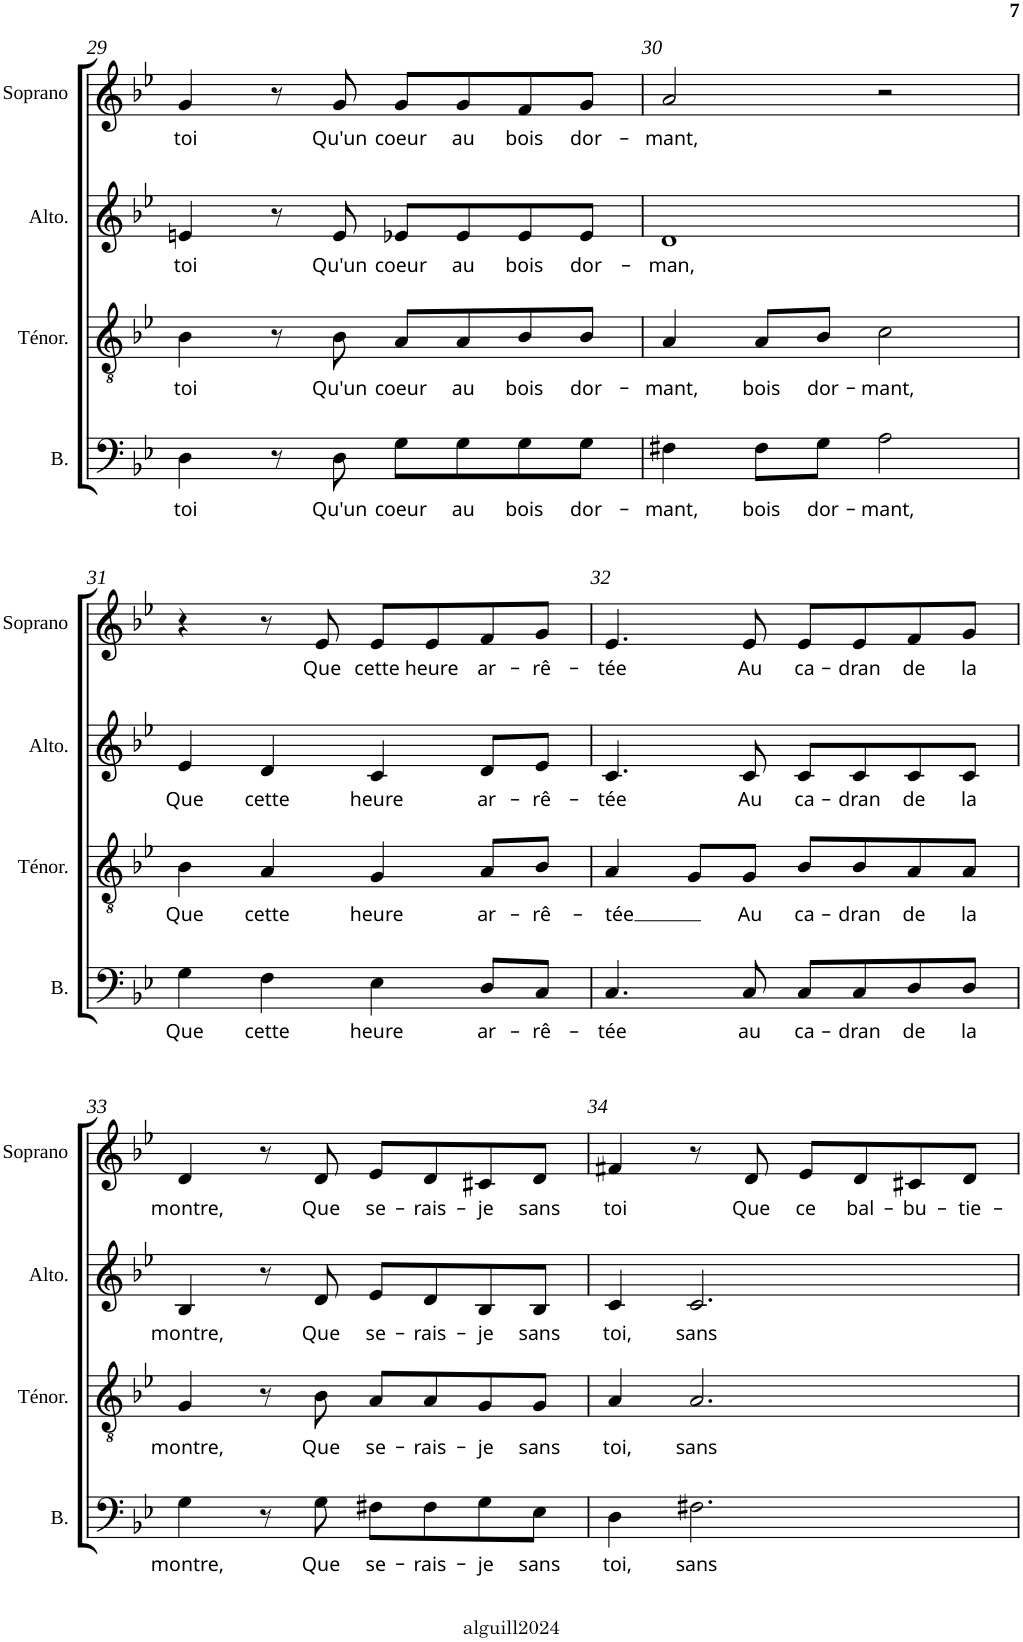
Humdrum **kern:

**kern	**text	**kern	**text	**kern	**text	**kern	**text
*part4	*part4	*part3	*part3	*part2	*part2	*part1	*part1
*staff4	*staff4	*staff3	*staff3	*staff2	*staff2	*staff1	*staff1
*I"Basse	*	*I"Ténor	*	*I"Alto	*	*I"Soprano	*
*I'B.	*	*I'Ténor.	*	*I'Alto.	*	*I'Soprano	*
!!LO:PB:g=z
*clefF4	*	*clefGv2	*	*clefG2	*	*clefG2	*
*k[b-e-]	*	*k[b-e-]	*	*k[b-e-]	*	*k[b-e-]	*
*g:	*	*g:	*	*g:	*	*g:	*
*M4/4	*	*M4/4	*	*M4/4	*	*M4/4	*
*met(c)	*	*met(c)	*	*met(c)	*	*met(c)	*
=29	=29	=29	=29	=29	=29	=29	=29
!	!LO:LY:b	!	!LO:LY:b	!	!LO:LY:b	!	!LO:LY:b
4D\	toi	4B-\	toi	4en/	toi	4g/	toi
8r	.	8r	.	8r	.	8r	.
!	!LO:LY:b	!	!LO:LY:b	!	!LO:LY:b	!	!LO:LY:b
8D\	Qu'un	8B-\	Qu'un	8e/	Qu'un	8g/	Qu'un
!	!LO:LY:b	!	!LO:LY:b	!	!LO:LY:b	!	!LO:LY:b
8G\L	coeur	8A/L	coeur	8e-X/L	coeur	8g/L	coeur
!	!LO:LY:b	!	!LO:LY:b	!	!LO:LY:b	!	!LO:LY:b
8G\	au	8A/	au	8e-/	au	8g/	au
!	!LO:LY:b	!	!LO:LY:b	!	!LO:LY:b	!	!LO:LY:b
8G\	bois	8B-/	bois	8e-/	bois	8f/	bois
!	!LO:LY:b	!	!LO:LY:b	!	!LO:LY:b	!	!LO:LY:b
8G\J	dor-	8B-/J	dor-	8e-/J	dor-	8g/J	dor-
=30	=30	=30	=30	=30	=30	=30	=30
!	!LO:LY:b	!	!LO:LY:b	!	!LO:LY:b	!	!LO:LY:b
4F#X\	-mant,	4A/	-mant,	1d	-man,	2a/	-mant,
!	!LO:LY:b	!	!LO:LY:b	!	!	!	!
8F#\L	bois	8A/L	bois	.	.	.	.
!	!LO:LY:b	!	!LO:LY:b	!	!	!	!
8G\J	dor-	8B-/J	dor-	.	.	.	.
!	!LO:LY:b	!	!LO:LY:b	!	!	!	!
2A\	-mant,	2c\	-mant,	.	.	2r	.
!!LO:LB:g=z
=31	=31	=31	=31	=31	=31	=31	=31
!	!LO:LY:b	!	!LO:LY:b	!	!LO:LY:b	!	!
4G\	Que	4B-\	Que	4e-/	Que	4r	.
!	!LO:LY:b	!	!LO:LY:b	!	!LO:LY:b	!	!
4F\	cette	4A/	cette	4d/	cette	8r	.
!	!	!	!	!	!	!	!LO:LY:b
.	.	.	.	.	.	8e-/	Que
!	!LO:LY:b	!	!LO:LY:b	!	!LO:LY:b	!	!LO:LY:b
4E-\	heure	4G/	heure	4c/	heure	8e-/L	cette
!	!	!	!	!	!	!	!LO:LY:b
.	.	.	.	.	.	8e-/	heure
!	!LO:LY:b	!	!LO:LY:b	!	!LO:LY:b	!	!LO:LY:b
8D/L	ar-	8A/L	ar-	8d/L	ar-	8f/	ar-
!	!LO:LY:b	!	!LO:LY:b	!	!LO:LY:b	!	!LO:LY:b
8C/J	-rê-	8B-/J	-rê-	8e-/J	-rê-	8g/J	-rê-
=32	=32	=32	=32	=32	=32	=32	=32
!	!LO:LY:b	!	!LO:LY:b	!	!LO:LY:b	!	!LO:LY:b
4.C/	-tée	4A/	-tée	4.c/	-tée	4.e-/	-tée
.	.	8G/L	.	.	.	.	.
!	!LO:LY:b	!	!LO:LY:b	!	!LO:LY:b	!	!LO:LY:b
8C/	au	8G/J	Au	8c/	Au	8e-/	Au
!	!LO:LY:b	!	!LO:LY:b	!	!LO:LY:b	!	!LO:LY:b
8C/L	ca-	8B-/L	ca-	8c/L	ca-	8e-/L	ca-
!	!LO:LY:b	!	!LO:LY:b	!	!LO:LY:b	!	!LO:LY:b
8C/	-dran	8B-/	-dran	8c/	-dran	8e-/	-dran
!	!LO:LY:b	!	!LO:LY:b	!	!LO:LY:b	!	!LO:LY:b
8D/	de	8A/	de	8c/	de	8f/	de
!	!LO:LY:b	!	!LO:LY:b	!	!LO:LY:b	!	!LO:LY:b
8D/J	la	8A/J	la	8c/J	la	8g/J	la
!!LO:LB:g=z
=33	=33	=33	=33	=33	=33	=33	=33
!	!LO:LY:b	!	!LO:LY:b	!	!LO:LY:b	!	!LO:LY:b
4G\	montre,	4G/	montre,	4B-/	montre,	4d/	montre,
8r	.	8r	.	8r	.	8r	.
!	!LO:LY:b	!	!LO:LY:b	!	!LO:LY:b	!	!LO:LY:b
8G\	Que	8B-\	Que	8d/	Que	8d/	Que
!	!LO:LY:b	!	!LO:LY:b	!	!LO:LY:b	!	!LO:LY:b
8F#X\L	se-	8A/L	se-	8e-/L	se-	8e-/L	se-
!	!LO:LY:b	!	!LO:LY:b	!	!LO:LY:b	!	!LO:LY:b
8F#\	-rais-	8A/	-rais-	8d/	-rais-	8d/	-rais-
!	!LO:LY:b	!	!LO:LY:b	!	!LO:LY:b	!	!LO:LY:b
8G\	-je	8G/	-je	8B-/	-je	8c#X/	-je
!	!LO:LY:b	!	!LO:LY:b	!	!LO:LY:b	!	!LO:LY:b
8E-\J	sans	8G/J	sans	8B-/J	sans	8d/J	sans
=34	=34	=34	=34	=34	=34	=34	=34
!	!LO:LY:b	!	!LO:LY:b	!	!LO:LY:b	!	!LO:LY:b
4D\	toi,	4A/	toi,	4c/	toi,	4f#X/	toi
!	!LO:LY:b	!	!LO:LY:b	!	!LO:LY:b	!	!
2.F#X\	sans	2.A/	sans	2.c/	sans	8r	.
!	!	!	!	!	!	!	!LO:LY:b
.	.	.	.	.	.	8d/	Que
!	!	!	!	!	!	!	!LO:LY:b
.	.	.	.	.	.	8e-/L	ce
!	!	!	!	!	!	!	!LO:LY:b
.	.	.	.	.	.	8d/	bal-
!	!	!	!	!	!	!	!LO:LY:b
.	.	.	.	.	.	8c#X/	-bu-
!	!	!	!	!	!	!	!LO:LY:b
.	.	.	.	.	.	8d/J	-tie-
=	=	=	=	=	=	=	=
*-	*-	*-	*-	*-	*-	*-	*-
